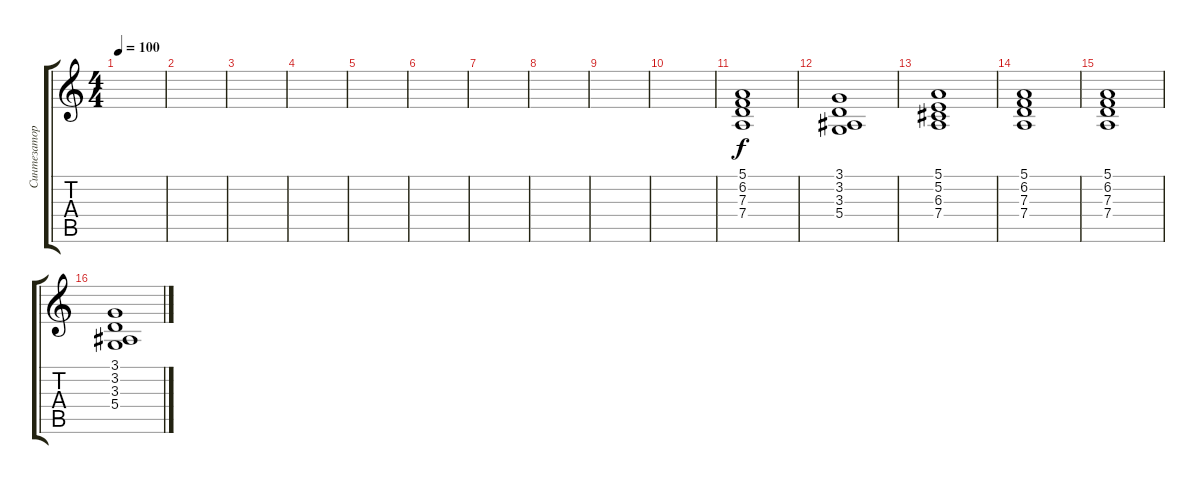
\track ("Синтезатор" "Синтезатор") {instrument stringensemble1}
\staff {score tabs}
\tuning (E4 B3 G3 D3 A2 E2) {hide}
\ts (4 4)
\tempo 100
\clef g2
\ks c
|
|
|
|
|
|
|
|
|
|
(5.1 6.2 7.3 7.4).1 |
(3.1 3.2 3.3 5.4).1 |
(5.1 5.2 6.3 7.4).1 |
(5.1 6.2 7.3 7.4).1 |
(5.1 6.2 7.3 7.4).1 |
(3.1 3.2 3.3 5.4).1
